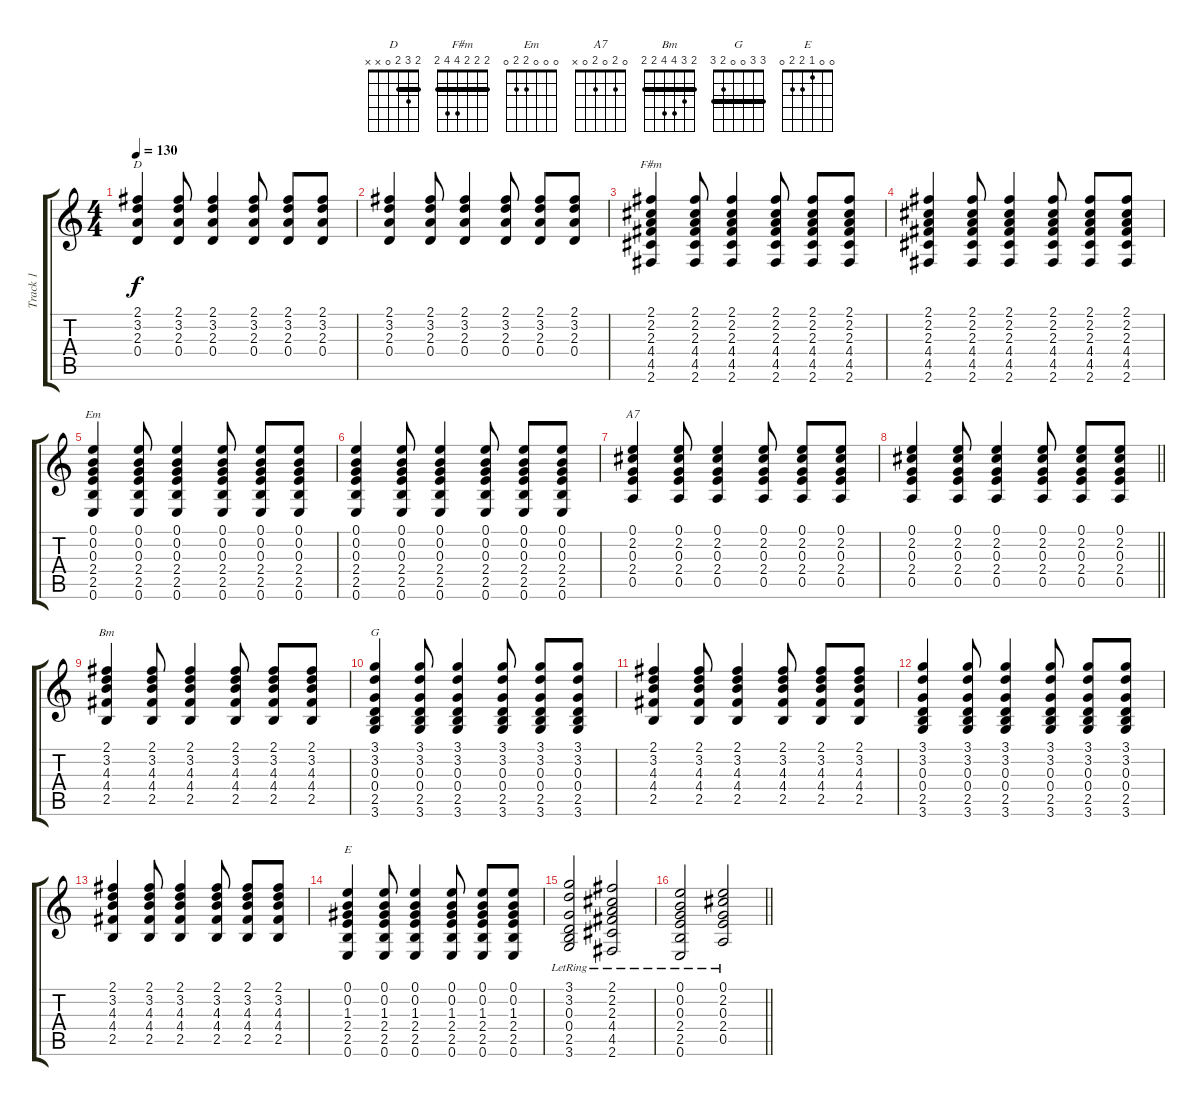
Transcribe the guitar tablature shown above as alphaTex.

\track ("Track 1" "Track 1") {instrument electricguitarclean}
\staff {score tabs}
\tuning (E4 B3 G3 D3 A2 E2) {hide}
\chord ("D" 2 3 2 0 x x) {barre 2}
\chord ("F#m" 2 2 2 4 4 2) {barre 2}
\chord ("Em" 0 0 0 2 2 0)
\chord ("A7" 0 2 0 2 0 x)
\chord ("Bm" 2 3 4 4 2 2) {barre 2}
\chord ("G" 3 3 0 0 2 3) {barre 3}
\chord ("E" 0 0 1 2 2 0)
\ts (4 4)
\tempo 130
\clef g2
\ks c
(2.1 3.2 2.3 0.4).4{ch "D" dy f} (2.1 3.2 2.3 0.4).8 (2.1 3.2 2.3 0.4).4 (2.1 3.2 2.3 0.4).8 (2.1 3.2 2.3 0.4).8 (2.1 3.2 2.3 0.4).8 |
(2.1 3.2 2.3 0.4).4 (2.1 3.2 2.3 0.4).8 (2.1 3.2 2.3 0.4).4 (2.1 3.2 2.3 0.4).8 (2.1 3.2 2.3 0.4).8 (2.1 3.2 2.3 0.4).8 |
(2.1 2.2 2.3 4.4 4.5 2.6).4{ch "F#m"} (2.1 2.2 2.3 4.4 4.5 2.6).8 (2.1 2.2 2.3 4.4 4.5 2.6).4 (2.1 2.2 2.3 4.4 4.5 2.6).8 (2.1 2.2 2.3 4.4 4.5 2.6).8 (2.1 2.2 2.3 4.4 4.5 2.6).8 |
(2.1 2.2 2.3 4.4 4.5 2.6).4 (2.1 2.2 2.3 4.4 4.5 2.6).8 (2.1 2.2 2.3 4.4 4.5 2.6).4 (2.1 2.2 2.3 4.4 4.5 2.6).8 (2.1 2.2 2.3 4.4 4.5 2.6).8 (2.1 2.2 2.3 4.4 4.5 2.6).8 |
(0.1 0.2 0.3 2.4 2.5 0.6).4{ch "Em"} (0.1 0.2 0.3 2.4 2.5 0.6).8 (0.1 0.2 0.3 2.4 2.5 0.6).4 (0.1 0.2 0.3 2.4 2.5 0.6).8 (0.1 0.2 0.3 2.4 2.5 0.6).8 (0.1 0.2 0.3 2.4 2.5 0.6).8 |
(0.1 0.2 0.3 2.4 2.5 0.6).4 (0.1 0.2 0.3 2.4 2.5 0.6).8 (0.1 0.2 0.3 2.4 2.5 0.6).4 (0.1 0.2 0.3 2.4 2.5 0.6).8 (0.1 0.2 0.3 2.4 2.5 0.6).8 (0.1 0.2 0.3 2.4 2.5 0.6).8 |
(0.1 2.2 0.3 2.4 0.5).4{ch "A7"} (0.1 2.2 0.3 2.4 0.5).8 (0.1 2.2 0.3 2.4 0.5).4 (0.1 2.2 0.3 2.4 0.5).8 (0.1 2.2 0.3 2.4 0.5).8 (0.1 2.2 0.3 2.4 0.5).8 |
\barLineRight lightlight
(0.1 2.2 0.3 2.4 0.5).4 (0.1 2.2 0.3 2.4 0.5).8 (0.1 2.2 0.3 2.4 0.5).4 (0.1 2.2 0.3 2.4 0.5).8 (0.1 2.2 0.3 2.4 0.5).8 (0.1 2.2 0.3 2.4 0.5).8 |
(2.1 3.2 4.3 4.4 2.5).4{ch "Bm"} (2.1 3.2 4.3 4.4 2.5).8 (2.1 3.2 4.3 4.4 2.5).4 (2.1 3.2 4.3 4.4 2.5).8 (2.1 3.2 4.3 4.4 2.5).8 (2.1 3.2 4.3 4.4 2.5).8 |
(3.1 3.2 0.3 0.4 2.5 3.6).4{ch "G"} (3.1 3.2 0.3 0.4 2.5 3.6).8 (3.1 3.2 0.3 0.4 2.5 3.6).4 (3.1 3.2 0.3 0.4 2.5 3.6).8 (3.1 3.2 0.3 0.4 2.5 3.6).8 (3.1 3.2 0.3 0.4 2.5 3.6).8 |
(2.1 3.2 4.3 4.4 2.5).4 (2.1 3.2 4.3 4.4 2.5).8 (2.1 3.2 4.3 4.4 2.5).4 (2.1 3.2 4.3 4.4 2.5).8 (2.1 3.2 4.3 4.4 2.5).8 (2.1 3.2 4.3 4.4 2.5).8 |
(3.1 3.2 0.3 0.4 2.5 3.6).4 (3.1 3.2 0.3 0.4 2.5 3.6).8 (3.1 3.2 0.3 0.4 2.5 3.6).4 (3.1 3.2 0.3 0.4 2.5 3.6).8 (3.1 3.2 0.3 0.4 2.5 3.6).8 (3.1 3.2 0.3 0.4 2.5 3.6).8 |
(2.1 3.2 4.3 4.4 2.5).4 (2.1 3.2 4.3 4.4 2.5).8 (2.1 3.2 4.3 4.4 2.5).4 (2.1 3.2 4.3 4.4 2.5).8 (2.1 3.2 4.3 4.4 2.5).8 (2.1 3.2 4.3 4.4 2.5).8 |
(0.1 0.2 1.3 2.4 2.5 0.6).4{ch "E"} (0.1 0.2 1.3 2.4 2.5 0.6).8 (0.1 0.2 1.3 2.4 2.5 0.6).4 (0.1 0.2 1.3 2.4 2.5 0.6).8 (0.1 0.2 1.3 2.4 2.5 0.6).8 (0.1 0.2 1.3 2.4 2.5 0.6).8 |
(3.1 3.2 0.3{lr} 0.4 2.5 3.6).2 (2.1{lr} 2.2 2.3 4.4 4.5 2.6).2 |
\barLineRight lightlight
(0.1{lr} 0.2 0.3 2.4 2.5 0.6).2 (0.1 2.2 0.3 2.4 0.5{lr}).2
